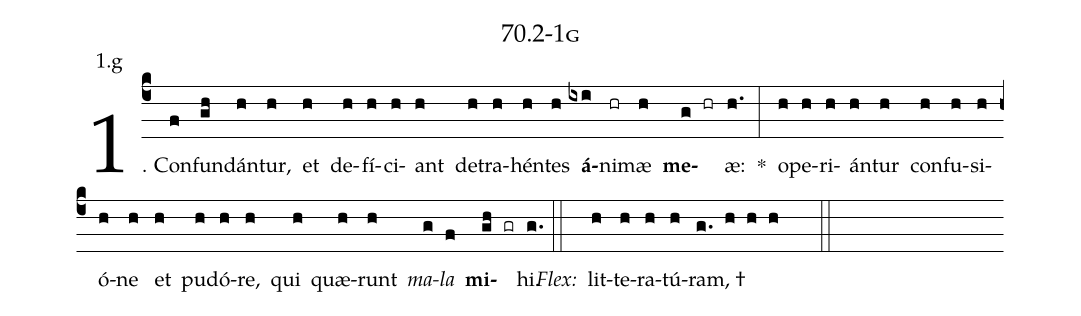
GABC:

name: 70.2-1g;
annotation: 1.g;
%%
(c4)1. Con(f)fun(gh)dán(h)tur,(h) et(h) de(h)fí(h)ci(h)ant(h) de(h)tra(h)hén(h)tes(h) <b>á</b>(ixi)ni(hr)mæ(h) <b>me</b>(g hr)æ:(h.) *(:) o(h)pe(h)ri(h)án(h)tur(h) con(h)fu(h)si(h)ó(h)ne(h) et(h) pu(h)dó(h)re,(h) qui(h) quæ(h)runt(h) <i>ma</i>(g)<i>la</i>(f) <b>mi</b>(gh gr)hi.(g.) (::)
<i>Flex:</i>()  lit(h)te(h)ra(h)tú(h)ram, †(g. h h h  ::)
